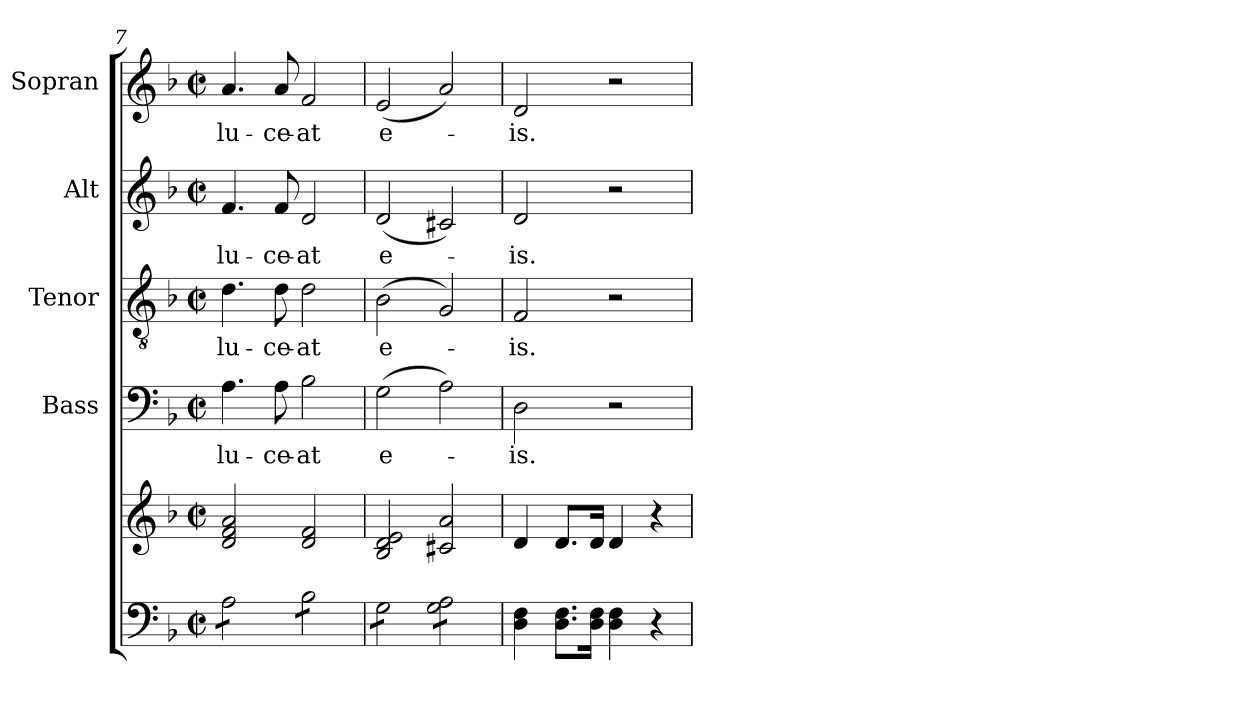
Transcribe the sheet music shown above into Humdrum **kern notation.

**kern	**kern	**kern	**text	**kern	**text	**kern	**text	**kern	**text
*part5	*part5	*part4	*part4	*part3	*part3	*part2	*part2	*part1	*part1
*staff6	*staff5	*staff4	*staff4	*staff3	*staff3	*staff2	*staff2	*staff1	*staff1
*	*	*I"Bass	*	*I"Tenor	*	*I"Alt	*	*I"Sopran	*
*	*	*I'B.	*	*I'T.	*	*I'A.	*	*I'S.	*
*clefF4	*clefG2	*clefF4	*	*clefGv2	*	*clefG2	*	*clefG2	*
*k[b-]	*k[b-]	*k[b-]	*	*k[b-]	*	*k[b-]	*	*k[b-]	*
*F:	*F:	*F:	*	*F:	*	*F:	*	*F:	*
*M2/2	*M2/2	*M2/2	*	*M2/2	*	*M2/2	*	*M2/2	*
*met(c|)	*met(c|)	*met(c|)	*	*met(c|)	*	*met(c|)	*	*met(c|)	*
=7	=7	=7	=7	=7	=7	=7	=7	=7	=7
!	!	!	!LO:LY:b	!	!LO:LY:b	!	!LO:LY:b	!	!LO:LY:b
*tremolo	*	*	*	*	*	*	*	*	*
8A\L	2d/ 2f/ 2a/	4.A\	lu-	4.d\	lu-	4.f/	lu-	4.a/	lu-
8A\	.	.	.	.	.	.	.	.	.
8A\	.	.	.	.	.	.	.	.	.
!	!	!	!LO:LY:b	!	!LO:LY:b	!	!LO:LY:b	!	!LO:LY:b
8A\J	.	8A\	-ce-	8d\	-ce-	8f/	-ce-	8a/	-ce-
!	!	!	!LO:LY:b	!	!LO:LY:b	!	!LO:LY:b	!	!LO:LY:b
8B-\L	2d/ 2f/	2B-\	-at	2d\	-at	2d/	-at	2f/	-at
8B-\	.	.	.	.	.	.	.	.	.
8B-\	.	.	.	.	.	.	.	.	.
8B-\J	.	.	.	.	.	.	.	.	.
=8	=8	=8	=8	=8	=8	=8	=8	=8	=8
!	!	!	!LO:LY:b	!	!LO:LY:b	!	!LO:LY:b	!	!LO:LY:b
8G\L	2B-/ 2d/ 2e/	(>2G\	e-	(>2B-\	e-	(<2d/	e-	(<2e/	e-
8G\	.	.	.	.	.	.	.	.	.
8G\	.	.	.	.	.	.	.	.	.
8G\J	.	.	.	.	.	.	.	.	.
8G\ 8A\L	2c#X/ 2a/	2A\)	.	2G/)	.	2c#X/)	.	2a/)	.
8G\ 8A\	.	.	.	.	.	.	.	.	.
8G\ 8A\	.	.	.	.	.	.	.	.	.
8G\ 8A\J	.	.	.	.	.	.	.	.	.
*Xtremolo	*	*	*	*	*	*	*	*	*
=9	=9	=9	=9	=9	=9	=9	=9	=9	=9
!	!	!	!LO:LY:b	!	!LO:LY:b	!	!LO:LY:b	!	!LO:LY:b
4D\ 4F\	4d/	2D\	-is.	2F/	-is.	2d/	-is.	2d/	-is.
8.D\ 8.F\L	8.d/L	.	.	.	.	.	.	.	.
16D\ 16F\Jk	16d/Jk	.	.	.	.	.	.	.	.
4D\ 4F\	4d/	2r	.	2r	.	2r	.	2r	.
4r	4r	.	.	.	.	.	.	.	.
=	=	=	=	=	=	=	=	=	=
*-	*-	*-	*-	*-	*-	*-	*-	*-	*-
